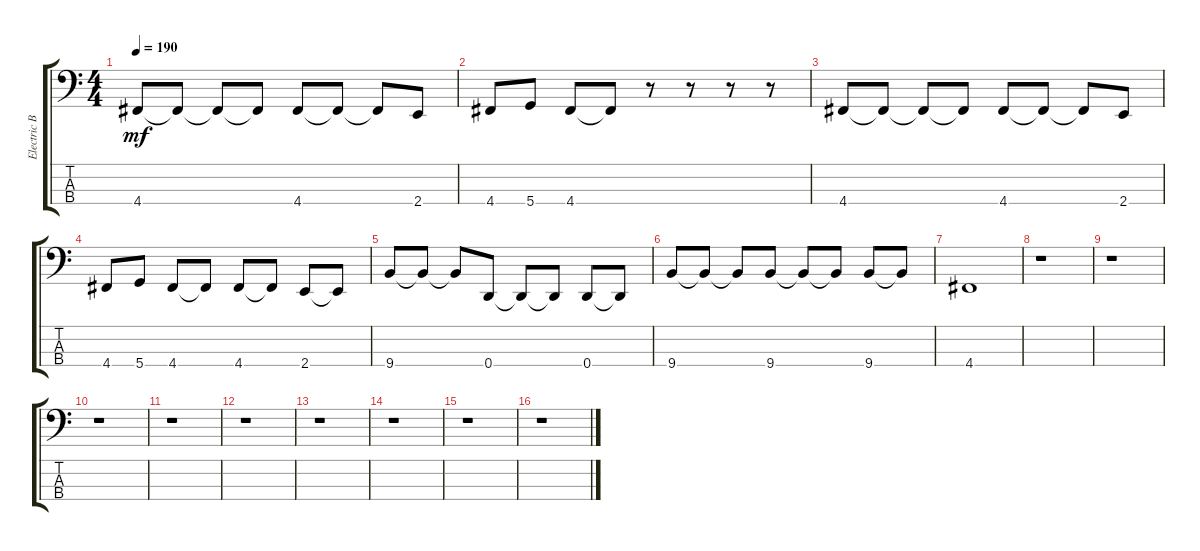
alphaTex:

\track ("Electric Bass" "Electric B") {instrument electricbassfinger}
\staff {score tabs}
\tuning (G2 D2 A1 D1) {hide}
\ts (4 4)
\tempo 190
\clef f4
\ks c
4.4.8{dy mf} 4.4{t}.8 4.4{t}.8 4.4{t}.8 4.4.8 4.4{t}.8 4.4{t}.8 2.4.8 |
4.4.8 5.4.8 4.4.8 4.4{t}.8 r.8 r.8 r.8 r.8 |
4.4.8 4.4{t}.8 4.4{t}.8 4.4{t}.8 4.4.8 4.4{t}.8 4.4{t}.8 2.4.8 |
4.4.8 5.4.8 4.4.8 4.4{t}.8 4.4.8 4.4{t}.8 2.4.8 2.4{t}.8 |
9.4.8 9.4{t}.8 9.4{t}.8 0.4.8 0.4{t}.8 0.4{t}.8 0.4.8 0.4{t}.8 |
9.4.8 9.4{t}.8 9.4{t}.8 9.4.8 9.4{t}.8 9.4{t}.8 9.4.8 9.4{t}.8 |
4.4.1 |
r.1 |
r.1 |
r.1 |
r.1 |
r.1 |
r.1 |
r.1 |
r.1 |
r.1
